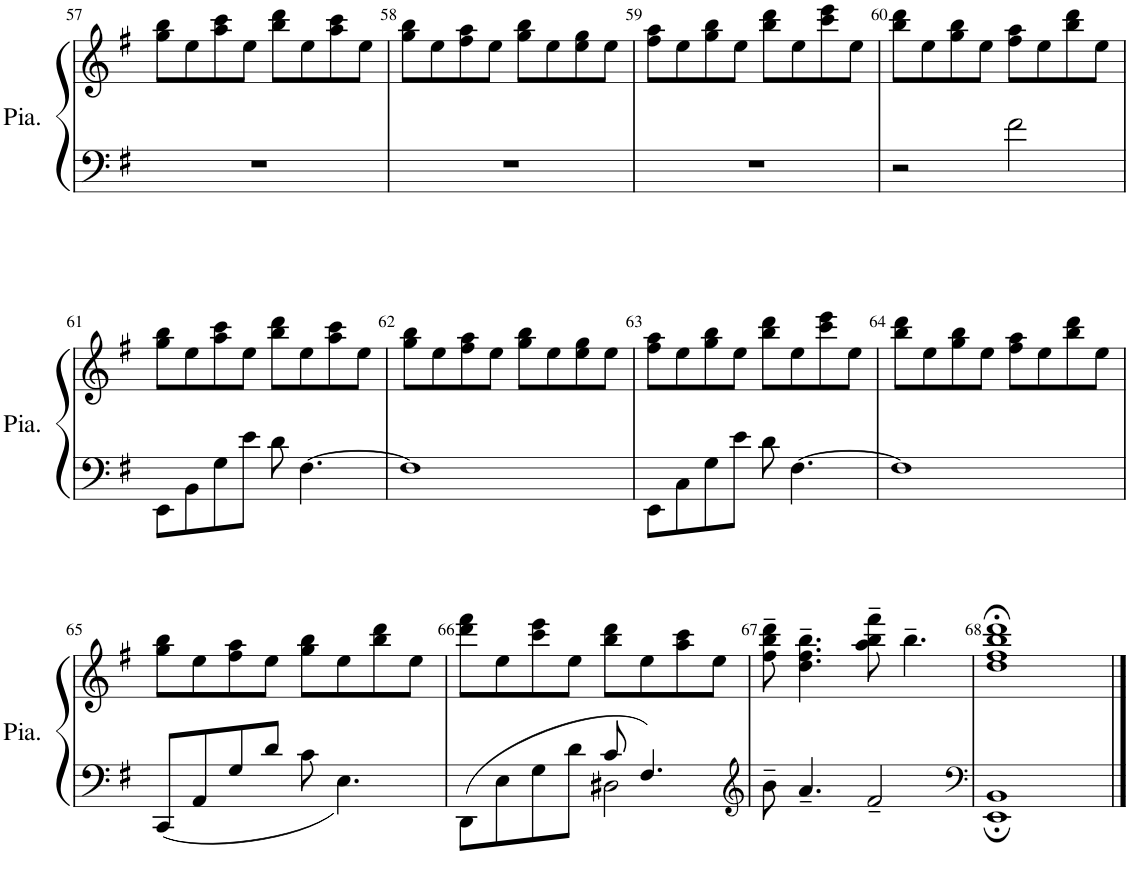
**kern	**kern
*part1	*part1
*staff2	*staff1
*I"Piano	*
*I'Pia.	*
!!LO:PB:g=z
*clefF4	*clefG2
*k[f#]	*k[f#]
*M4/4	*M4/4
*met(c)	*met(c)
=57	=57
1r	8gg\ 8bb\L
.	8ee\
.	8aa\ 8ccc\
.	8ee\J
.	8bb\ 8ddd\L
.	8ee\
.	8aa\ 8ccc\
.	8ee\J
=58	=58
1r	8gg\ 8bb\L
.	8ee\
.	8ff#\ 8aa\
.	8ee\J
.	8gg\ 8bb\L
.	8ee\
.	8ee\ 8gg\
.	8ee\J
=59	=59
1r	8ff#\ 8aa\L
.	8ee\
.	8gg\ 8bb\
.	8ee\J
.	8bb\ 8ddd\L
.	8ee\
.	8ccc\ 8eee\
.	8ee\J
=60	=60
2r	8bb\ 8ddd\L
.	8ee\
.	8gg\ 8bb\
.	8ee\J
2f#\	8ff#\ 8aa\L
.	8ee\
.	8bb\ 8ddd\
.	8ee\J
!!LO:LB:g=z
=61	=61
8EE\L	8gg\ 8bb\L
8BB\	8ee\
8G\	8aa\ 8ccc\
8e\J	8ee\J
8d\	8bb\ 8ddd\L
[4.F#\	8ee\
.	8aa\ 8ccc\
.	8ee\J
=62	=62
1F#]	8gg\ 8bb\L
.	8ee\
.	8ff#\ 8aa\
.	8ee\J
.	8gg\ 8bb\L
.	8ee\
.	8ee\ 8gg\
.	8ee\J
=63	=63
8EE\L	8ff#\ 8aa\L
8C\	8ee\
8G\	8gg\ 8bb\
8e\J	8ee\J
8d\	8bb\ 8ddd\L
[4.F#\	8ee\
.	8ccc\ 8eee\
.	8ee\J
=64	=64
1F#]	8bb\ 8ddd\L
.	8ee\
.	8gg\ 8bb\
.	8ee\J
.	8ff#\ 8aa\L
.	8ee\
.	8bb\ 8ddd\
.	8ee\J
!!LO:LB:g=z
=65	=65
8CC/L	8gg\ 8bb\L
8AA/	8ee\
8G/	8ff#\ 8aa\
8d/J	8ee\J
8c\	8gg\ 8bb\L
4.E\	8ee\
.	8bb\ 8ddd\
.	8ee\J
=66	=66
*^	*
8DD\L	2ryy	8ddd\ 8fff#\L
8E\	.	8ee\
8G\	.	8ccc\ 8eee\
8d\J	.	8ee\J
8c/	2D#X\	8bb\ 8ddd\L
4.F#/	.	8ee\
.	.	8aa\ 8ccc\
.	.	8ee\J
*v	*v	*
=67	=67
*clefG2	*
8b~\	8ff#\~ 8bb\~ 8ddd\~
4.a~/	4.dd\~ 4.ff#\~ 4.bb\~
2f#~/	8aa\~ 8bb\~ 8fff#\~
.	4.bb~\
=68	=68
*clefF4	*
1EE; 1BB;	1dd;< 1ff#;< 1bb;< 1ddd;<
==	==
*-	*-
